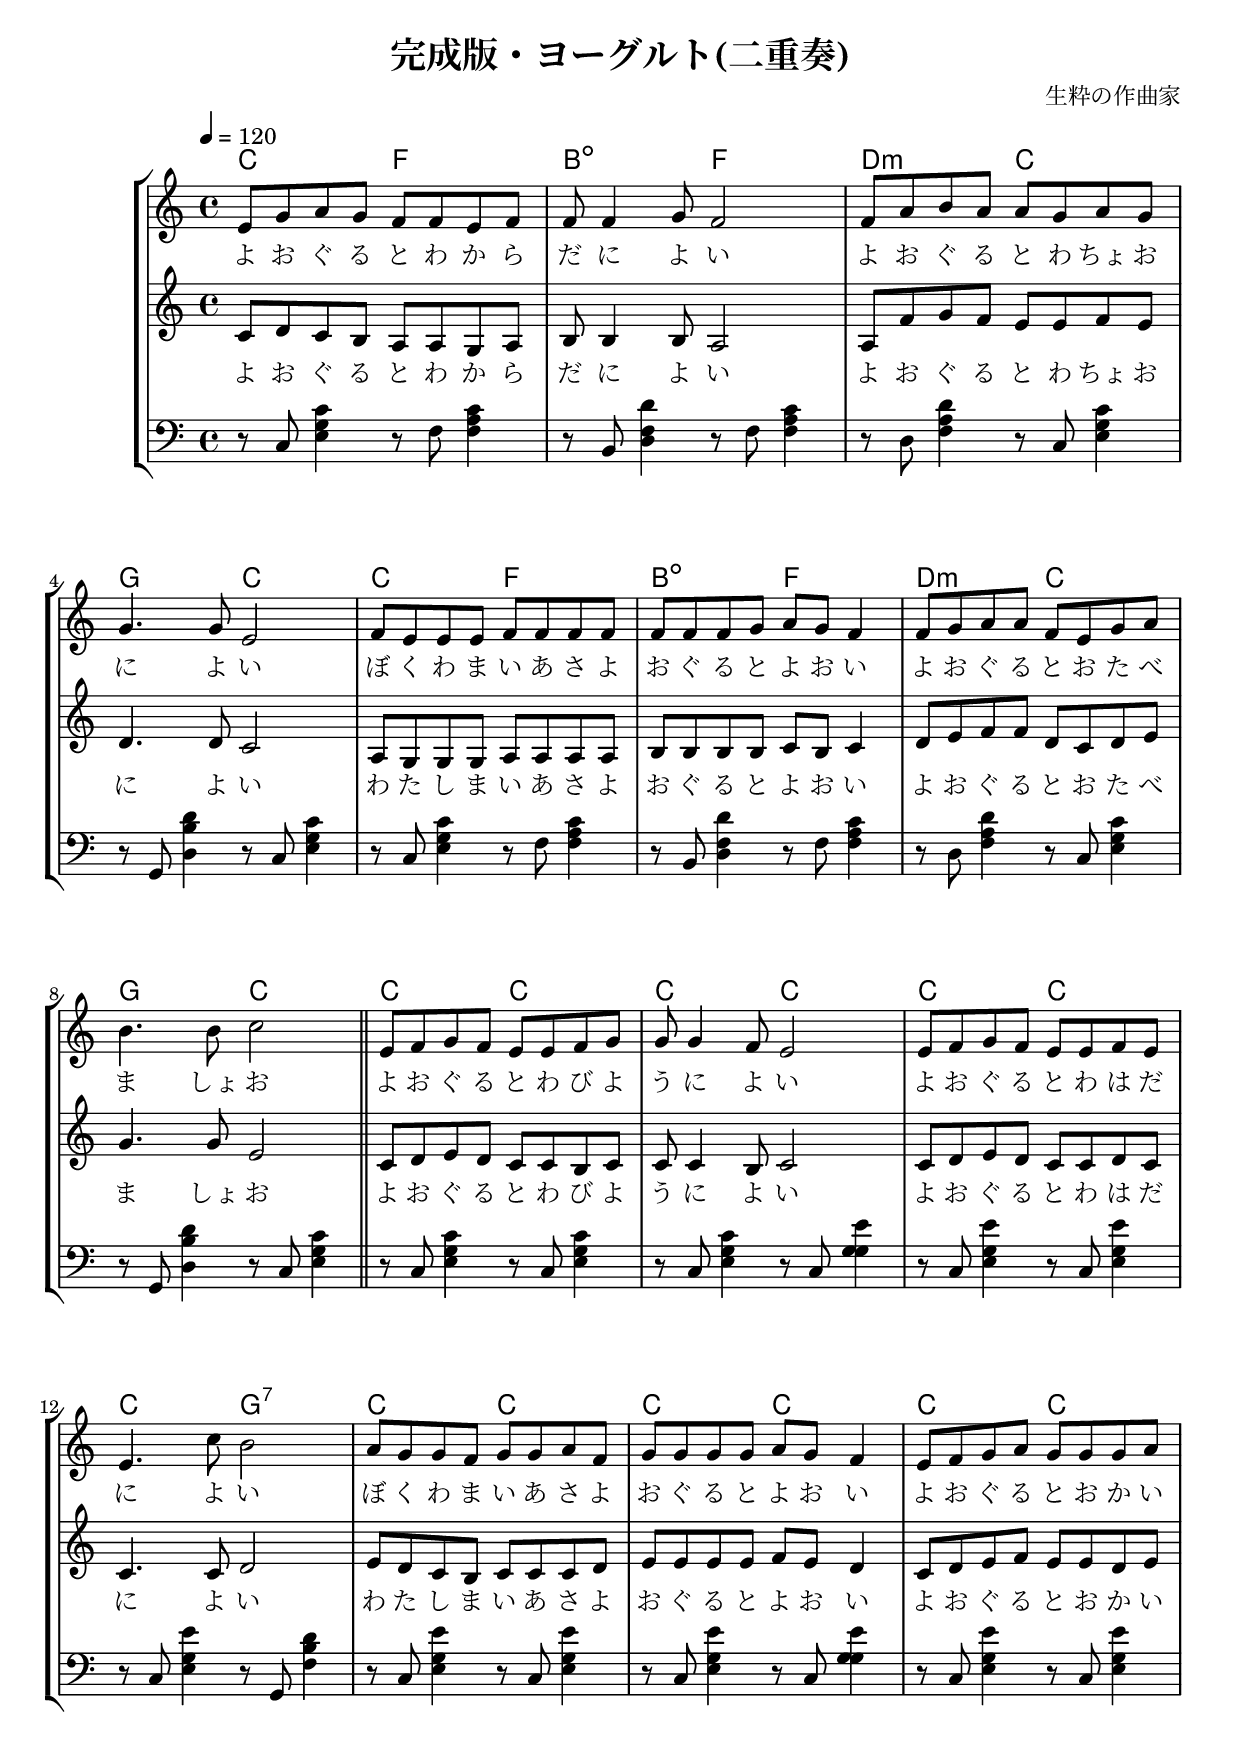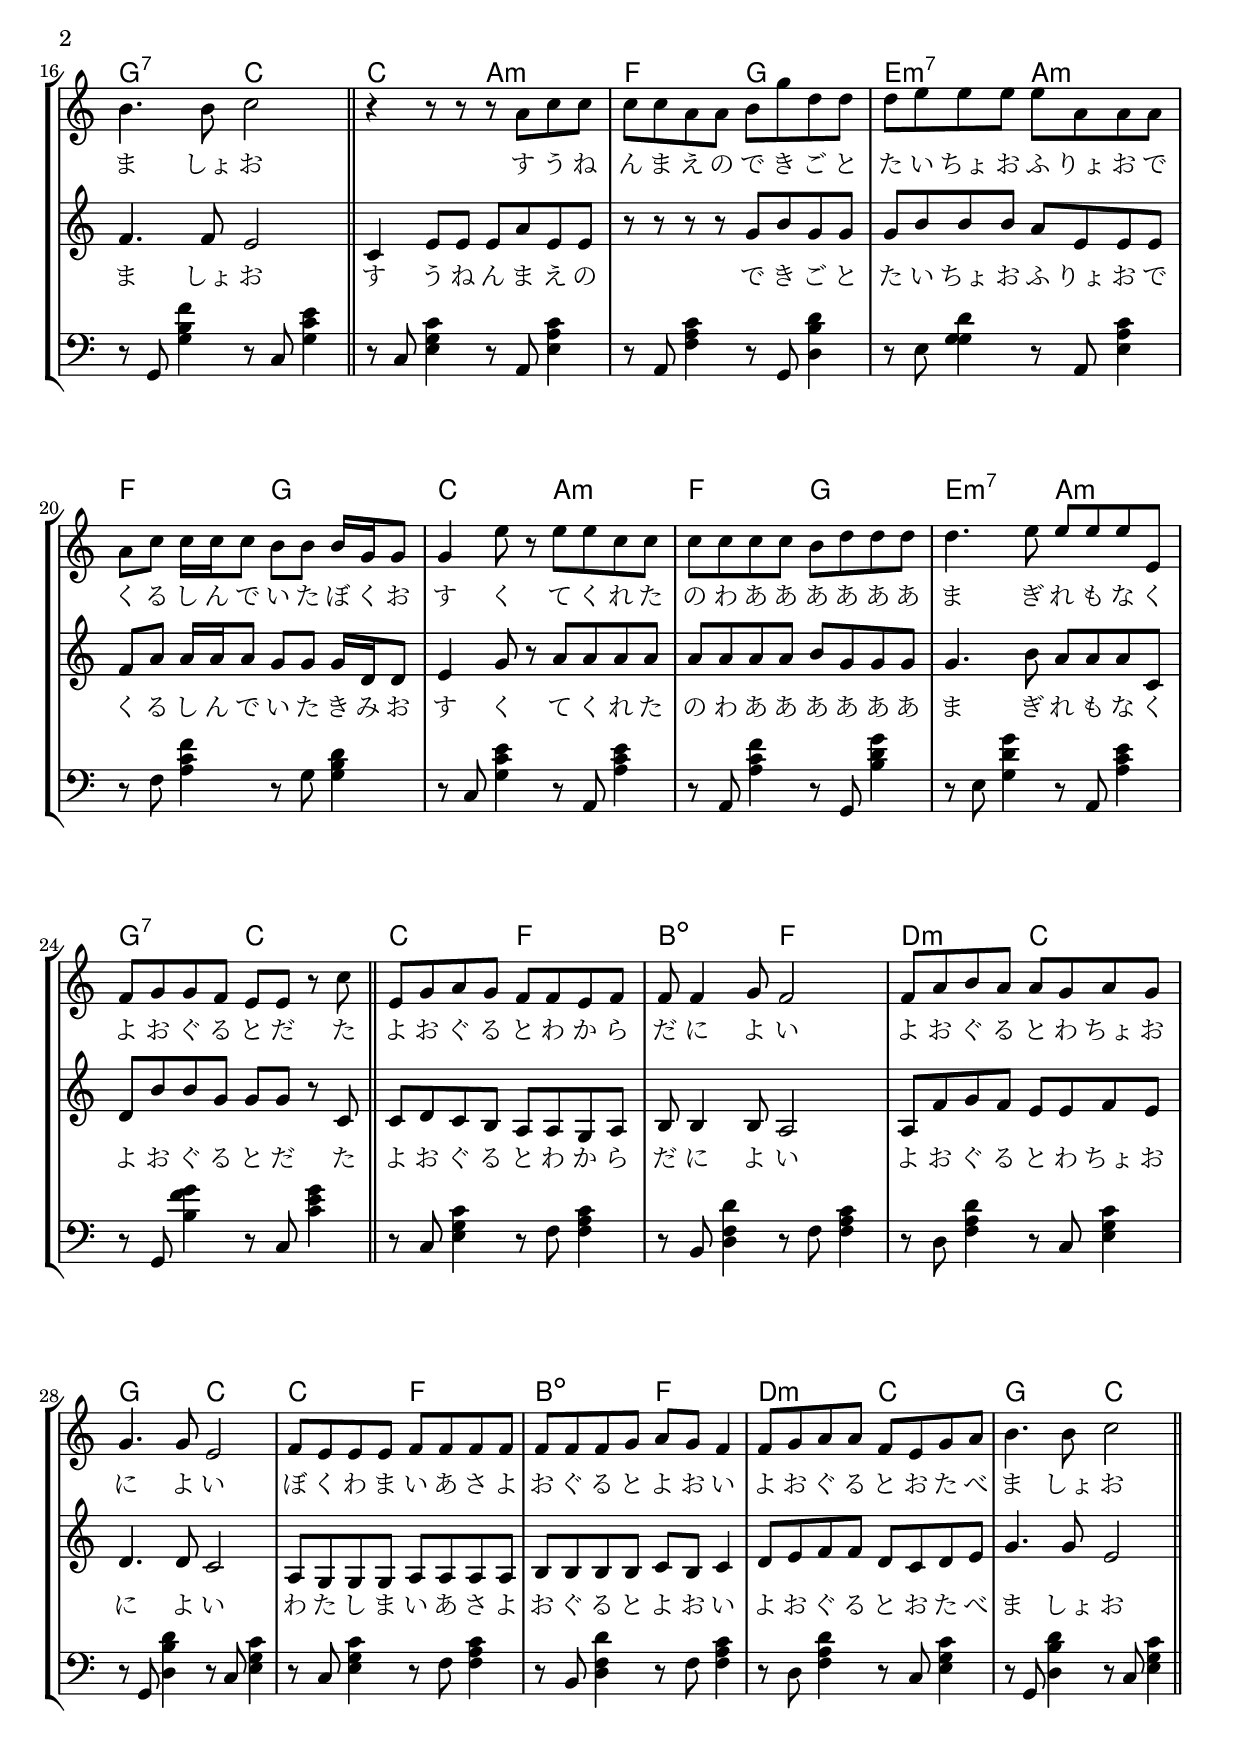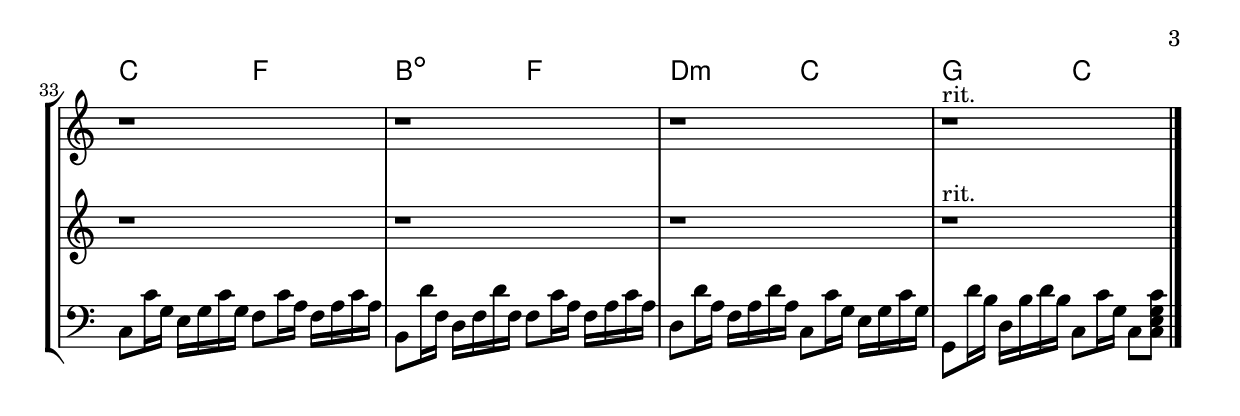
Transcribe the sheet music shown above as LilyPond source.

\version "2.12.1"

\header {
	title = \markup {完成版・ヨーグルト(二重奏)}
	composer = \markup \center-column {生粋の作曲家}
}

harmony = \chordmode {
	c2 f b:dim f d:m c g c c f b:dim f d:m c g c 

	c c c c c c c g:7 c c c c c c g:7 c 

	c a:m f g e:min7 a:m f g c a:m f g e:min7 a:m g:7 c 

	c f b:dim f d:m c g c c f b:dim f d:m c g c 

	c f b:dim f d:m c g c 
}

melody = {
	\set Staff.midiInstrument = #"mmi0.38"
		\key c \major
	\tempo 4 = 120
e'8  g'8  a'8  g'8  f'8  f'8  e'8  f'8 
	f'8  f'4  g'8  f'2 
	f'8  a'8  b'8  a'8  a'8  g'8  a'8  g'8 
	g'4.  g'8  e'2 
	f'8  e'8  e'8  e'8  f'8  f'8  f'8  f'8 
	f'8  f'8  f'8  g'8  a'8  g'8  f'4 
	f'8  g'8  a'8  a'8  f'8  e'8  g'8  a'8 
	b'4.  b'8  c''2
	\set Staff.midiInstrument = #"mmi0.38"
	e'8  f'8  g'8  f'8  e'8  e'8  f'8  g'8 
	g'8  g'4  f'8  e'2 
	e'8  f'8  g'8  f'8  e'8  e'8  f'8  e'8 
	e'4.  c''8  b'2 
	a'8  g'8  g'8  f'8  g'8  g'8  a'8  f'8 
	g'8  g'8  g'8  g'8  a'8  g'8  f'4 
	e'8  f'8  g'8  a'8  g'8  g'8  g'8  a'8 
	b'4.  b'8  c''2
	\set Staff.midiInstrument = #"mmi0.38"
	r4  r8  r8  r8  a'8  c''8  c''8 
	c''8  c''8  a'8  a'8  b'8  g''8  d''8  d''8 
	d''8  e''8  e''8  e''8  e''8  a'8  a'8  a'8 
	a'8  c''8  c''16  c''16  c''8  b'8  b'8  b'16  g'16  g'8 
	g'4  e''8  r8  e''8  e''8  c''8  c''8 
	c''8  c''8  c''8  c''8  b'8  d''8  d''8  d''8 
	d''4.  e''8  e''8  e''8  e''8  e'8 
	f'8  g'8  g'8  f'8  e'8  e'8  r8  c''8
	\set Staff.midiInstrument = #"mmi0.38"
	e'8  g'8  a'8  g'8  f'8  f'8  e'8  f'8 
	f'8  f'4  g'8  f'2 
	f'8  a'8  b'8  a'8  a'8  g'8  a'8  g'8 
	g'4.  g'8  e'2 
	f'8  e'8  e'8  e'8  f'8  f'8  f'8  f'8 
	f'8  f'8  f'8  g'8  a'8  g'8  f'4 
	f'8  g'8  a'8  a'8  f'8  e'8  g'8  a'8 
	b'4.  b'8  c''2
	r1 | r1 | r1 | r1^"rit." \bar "|."
}

words = \lyricmode {
	よ  お  ぐ  る  と  わ  か  ら  だ  に  よ  い  よ  お  ぐ  る  と  わ  ちょ  お  に  よ  い  ぼ  く  わ  ま  い  あ  さ  よ  お  ぐ  る  と  よ  お  い  よ  お  ぐ  る  と  お  た  べ  ま  しょ  お  
	よ  お  ぐ  る  と  わ  び  よ  う  に  よ  い  よ  お  ぐ  る  と  わ  は  だ  に  よ  い  ぼ  く  わ  ま  い  あ  さ  よ  お  ぐ  る  と  よ  お  い  よ  お  ぐ  る  と  お  か  い  ま  しょ  お  
	す  う  ね  ん  ま  え  の  で  き  ご  と  た  い  ちょ  お  ふ  りょ  お  で  く  る  し  ん  で  い  た  ぼ  く  お  す  く  て  く  れ  た  の  わ  あ  あ  あ  あ  あ  あ  ま  ぎ  れ  も  な  く  よ  お  ぐ  る  と  だ  た  
	よ  お  ぐ  る  と  わ  か  ら  だ  に  よ  い  よ  お  ぐ  る  と  わ  ちょ  お  に  よ  い  ぼ  く  わ  ま  い  あ  さ  よ  お  ぐ  る  と  よ  お  い  よ  お  ぐ  る  と  お  た  べ  ま  しょ  お  
	
}

secondmelody = {
	\set Staff.midiInstrument = #"fss0.42"
		\key c \major
	\tempo 4 = 120
c'8  d'8  c'8  b8  a8  a8  g8  a8 
	b8  b4  b8  a2 
	a8  f'8  g'8  f'8  e'8  e'8  f'8  e'8 
	d'4.  d'8  c'2 
	a8  g8  g8  g8  a8  a8  a8  a8 
	b8  b8  b8  b8  c'8  b8  c'4 
	d'8  e'8  f'8  f'8  d'8  c'8  d'8  e'8 
	g'4.  g'8  e'2
	\set Staff.midiInstrument = #"fss0.42"
	c'8  d'8  e'8  d'8  c'8  c'8  b8  c'8 
	c'8  c'4  b8  c'2 
	c'8  d'8  e'8  d'8  c'8  c'8  d'8  c'8 
	c'4.  c'8  d'2 
	e'8  d'8  c'8  b8  c'8  c'8  c'8  d'8 
	e'8  e'8  e'8  e'8  f'8  e'8  d'4 
	c'8  d'8  e'8  f'8  e'8  e'8  d'8  e'8 
	f'4.  f'8  e'2
	\set Staff.midiInstrument = #"fss0.42"
	c'4  e'8  e'8  e'8  a'8  e'8  e'8 
	r8  r8  r8  r8  g'8  b'8  g'8  g'8 
	g'8  b'8  b'8  b'8  a'8  e'8  e'8  e'8 
	f'8  a'8  a'16  a'16  a'8  g'8  g'8  g'16  d'16  d'8 
	e'4  g'8  r8  a'8  a'8  a'8  a'8 
	a'8  a'8  a'8  a'8  b'8  g'8  g'8  g'8 
	g'4.  b'8  a'8  a'8  a'8  c'8 
	d'8  b'8  b'8  g'8  g'8  g'8  r8  c'8
	\set Staff.midiInstrument = #"fss0.42"
	c'8  d'8  c'8  b8  a8  a8  g8  a8 
	b8  b4  b8  a2 
	a8  f'8  g'8  f'8  e'8  e'8  f'8  e'8 
	d'4.  d'8  c'2 
	a8  g8  g8  g8  a8  a8  a8  a8 
	b8  b8  b8  b8  c'8  b8  c'4 
	d'8  e'8  f'8  f'8  d'8  c'8  d'8  e'8 
	g'4.  g'8  e'2
	r1 | r1 | r1 | r1^"rit." \bar "|."
}

secondwords = \lyricmode {
	よ  お  ぐ  る  と  わ  か  ら  だ  に  よ  い  よ  お  ぐ  る  と  わ  ちょ  お  に  よ  い  わ  た  し  ま  い  あ  さ  よ  お  ぐ  る  と  よ  お  い  よ  お  ぐ  る  と  お  た  べ  ま  しょ  お  
	よ  お  ぐ  る  と  わ  び  よ  う  に  よ  い  よ  お  ぐ  る  と  わ  は  だ  に  よ  い  わ  た  し  ま  い  あ  さ  よ  お  ぐ  る  と  よ  お  い  よ  お  ぐ  る  と  お  か  い  ま  しょ  お  
	す  う  ね  ん  ま  え  の  で  き  ご  と  た  い  ちょ  お  ふ  りょ  お  で  く  る  し  ん  で  い  た  き  み  お  す  く  て  く  れ  た  の  わ  あ  あ  あ  あ  あ  あ  ま  ぎ  れ  も  な  く  よ  お  ぐ  る  と  だ  た  
	よ  お  ぐ  る  と  わ  か  ら  だ  に  よ  い  よ  お  ぐ  る  と  わ  ちょ  お  に  よ  い  わ  た  し  ま  い  あ  さ  よ  お  ぐ  る  と  よ  お  い  よ  お  ぐ  る  と  お  た  べ  ま  しょ  お  
	
}

tempochange = {
	\tempo 4 = 120
	r1 | r1 | r1 | r1 | r1 | r1 | r1 | r1 \bar "||"
	\tempo 4 = 120
	r1 | r1 | r1 | r1 | r1 | r1 | r1 | r1 \bar "||"
	\tempo 4 = 120
	r1 | r1 | r1 | r1 | r1 | r1 | r1 | r1 \bar "||"
	\tempo 4 = 120
	r1 | r1 | r1 | r1 | r1 | r1 | r1 | r1 \bar "||"
	\tempo 4 = 120
	r1 | r1 | r1 | \tempo 4 = 90 r2 \tempo 4 = 80 r2 \bar "|."
}

mainacc = {
	\clef bass
	\set Staff.midiInstrument = #"Acoustic grand"
	\key c \major
	\tempo 4 = 120
	r8 c <e g c'>4
	r8 f <f a c'>4
	r8 b, <d f d'>4
	r8 f <f a c'>4
	r8 d <f a d'>4
	r8 c <e g c'>4
	r8 g, <d b d'>4
	r8 c <e g c'>4
	r8 c <e g c'>4
	r8 f <f a c'>4
	r8 b, <d f d'>4
	r8 f <f a c'>4
	r8 d <f a d'>4
	r8 c <e g c'>4
	r8 g, <d b d'>4
	r8 c <e g c'>4
	\bar "||"

	\set Staff.midiInstrument = #"Acoustic grand"
	r8 c <e g c'>4
	r8 c <e g c'>4
	r8 c <e g c'>4
	r8 c <g g e'>4
	r8 c <e g e'>4
	r8 c <e g e'>4
	r8 c <e g e'>4
	r8 g, <f b d'>4
	r8 c <e g e'>4
	r8 c <e g e'>4
	r8 c <e g e'>4
	r8 c <g g e'>4
	r8 c <e g e'>4
	r8 c <e g e'>4
	r8 g, <g b f'>4
	r8 c <g c' e'>4
	\bar "||"

	\set Staff.midiInstrument = #"Acoustic grand"
	r8 c <e g c'>4
	r8 a, <e a c'>4
	r8 a, <f a c'>4
	r8 g, <d b d'>4
	r8 e <g g d'>4
	r8 a, <e a c'>4
	r8 f <a c' f'>4
	r8 g <g b d'>4
	r8 c <g c' e'>4
	r8 a, <a c' e'>4
	r8 a, <a c' f'>4
	r8 g, <b d' g'>4
	r8 e <g d' g'>4
	r8 a, <a c' e'>4
	r8 g, <b f' g'>4
	r8 c <c' e' g'>4
	\bar "||"

	\set Staff.midiInstrument = #"Acoustic grand"
	r8 c <e g c'>4
	r8 f <f a c'>4
	r8 b, <d f d'>4
	r8 f <f a c'>4
	r8 d <f a d'>4
	r8 c <e g c'>4
	r8 g, <d b d'>4
	r8 c <e g c'>4
	r8 c <e g c'>4
	r8 f <f a c'>4
	r8 b, <d f d'>4
	r8 f <f a c'>4
	r8 d <f a d'>4
	r8 c <e g c'>4
	r8 g, <d b d'>4
	r8 c <e g c'>4
	\bar "||"

	\set Staff.midiInstrument = #"Acoustic grand"
	c8 c'16 g16   e16 g16 c'16 g16
	f8 c'16 a16   f16 a16 c'16 a16
	b,8 d'16 f16   d16 f16 d'16 f16
	f8 c'16 a16   f16 a16 c'16 a16
	d8 d'16 a16   f16 a16 d'16 a16
	c8 c'16 g16   e16 g16 c'16 g16
	g,8 d'16 b16   d16 b16 d'16 b16
	c8 c'16 g16 c8 <c e g c'>8
	\bar "|."
}

subacc = {
	\clef bass
	\set Staff.midiInstrument = #"Electric Grand"
	\key c \major
	\tempo 4 = 120
	<c e g c'>2
	<f f a c'>2
	<b, d f d'>2
	<f f a c'>2
	<d f a d'>2
	<c e g c'>2
	<g, d b d'>2
	<c e g c'>2
	<c e g c'>2
	<f f a c'>2
	<b, d f d'>2
	<f f a c'>2
	<d f a d'>2
	<c e g c'>2
	<g, d b d'>2
	<c e g c'>2
	\bar "||"

	\set Staff.midiInstrument = #"Electric Grand"
	<c e g c'>2
	<c e g c'>2
	<c e g c'>2
	<c g g e'>2
	<c e g e'>2
	<c e g e'>2
	<c e g e'>2
	<g, f b d'>2
	<c e g e'>2
	<c e g e'>2
	<c e g e'>2
	<c g g e'>2
	<c e g e'>2
	<c e g e'>2
	<g, g b f'>2
	<c g c' e'>2
	\bar "||"

	\set Staff.midiInstrument = #"Electric Grand"
	<c e g c'>2
	<a, e a c'>2
	<a, f a c'>2
	<g, d b d'>2
	<e g g d'>2
	<a, e a c'>2
	<f a c' f'>2
	<g g b d'>2
	<c g c' e'>2
	<a, a c' e'>2
	<a, a c' f'>2
	<g, b d' g'>2
	<e g d' g'>2
	<a, a c' e'>2
	<g, b f' g'>2
	<c c' e' g'>2
	\bar "||"

	\set Staff.midiInstrument = #"Electric Grand"
	<c e g c'>2
	<f f a c'>2
	<b, d f d'>2
	<f f a c'>2
	<d f a d'>2
	<c e g c'>2
	<g, d b d'>2
	<c e g c'>2
	<c e g c'>2
	<f f a c'>2
	<b, d f d'>2
	<f f a c'>2
	<d f a d'>2
	<c e g c'>2
	<g, d b d'>2
	<c e g c'>2
	\bar "||"

	\set Staff.midiInstrument = #"Electric Grand"
	<c e g c'>2
	<f f a c'>2
	<b, d f d'>2
	<f f a c'>2
	<d f a d'>2
	<c e g c'>2
	<g, d b d'>2
	<c e g c'>2
	\bar "|."
}

percA = {
	\drummode {
	hh8 hh8 hh8 hh8 hh8 hh8 hh8 hh8  |hh8 hh8 hh8 hh8 hh8 hh8 hh8 hh8  |hh8 hh8 hh8 hh8 hh8 hh8 hh8 hh8  |hh8 hh8 hh8 hh8 hh8 hh8 hh8 hh8  |hh8 hh8 hh8 hh8 hh8 hh8 hh8 hh8  |hh8 hh8 hh8 hh8 hh8 hh8 hh8 hh8  |hh8 hh8 hh8 hh8 hh8 hh8 hh8 hh8  |hh8 hh8 hh8 hh8 hh8 hh8 hh4  \bar "||"
	hh8 hh8 hh8 hh8 hh8 hh8 hh8 hh8  |hh8 hh8 hh8 hh8 hh8 hh8 hh8 hh8  |hh8 hh8 hh8 hh8 hh8 hh8 hh8 hh8  |hh8 hh8 hh8 hh8 hh8 hh8 hh8 hh8  |hh8 hh8 hh8 hh8 hh8 hh8 hh8 hh8  |hh8 hh8 hh8 hh8 hh8 hh8 hh8 hh8  |hh8 hh8 hh8 hh8 hh8 hh8 hh8 hh8  |hh8 hh8 hh8 hh8 hh8 hh8 hh4  \bar "||"
	hh8 hh8 hh8 hh8 hh8 hh8 hh8 hh8  |hh8 hh8 hh8 hh8 hh8 hh8 hh8 hh8  |hh8 hh8 hh8 hh8 hh8 hh8 hh8 hh8  |hh8 hh8 hh8 hh8 hh8 hh8 hh8 hh8  |hh8 hh8 hh8 hh8 hh8 hh8 hh8 hh8  |hh8 hh8 hh8 hh8 hh8 hh8 hh8 hh8  |hh8 hh8 hh8 hh8 hh8 hh8 hh8 hh8  |hh8 hh8 hh8 hh8 hh8 hh8 hh4  \bar "||"
	hh8 hh8 hh8 hh8 hh8 hh8 hh8 hh8  |hh8 hh8 hh8 hh8 hh8 hh8 hh8 hh8  |hh8 hh8 hh8 hh8 hh8 hh8 hh8 hh8  |hh8 hh8 hh8 hh8 hh8 hh8 hh8 hh8  |hh8 hh8 hh8 hh8 hh8 hh8 hh8 hh8  |hh8 hh8 hh8 hh8 hh8 hh8 hh8 hh8  |hh8 hh8 hh8 hh8 hh8 hh8 hh8 hh8  |hh8 hh8 hh8 hh8 hh8 hh8 hh4  \bar "||"
	hh8 hh8 hh8 hh8 hh8 hh8 hh8 hh8  |hh8 hh8 hh8 hh8 hh8 hh8 hh8 hh8  |hh8 hh8 hh8 hh8 hh8 hh8 hh8 hh8  |hh8 hh8 hh8 hh8 hh8 hh8 hh4  \bar "|."
	}
}

percB = {
	\drummode {
	bd4. bd8 bd4. bd8  |bd4. bd8 bd4. bd8  |bd4. bd8 bd4. bd8  |bd4. bd8 bd4. bd8  |bd4. bd8 bd4. bd8  |bd4. bd8 bd4. bd8  |bd4. bd8 bd4. bd8  |bd4. bd8 bd2  \bar "||"
	bd4. bd8 bd4. bd8  |bd4. bd8 bd4. bd8  |bd4. bd8 bd4. bd8  |bd4. bd8 bd4. bd8  |bd4. bd8 bd4. bd8  |bd4. bd8 bd4. bd8  |bd4. bd8 bd4. bd8  |bd4. bd8 bd2  \bar "||"
	bd4. bd8 bd4. bd8  |bd4. bd8 bd4. bd8  |bd4. bd8 bd4. bd8  |bd4. bd8 bd4. bd8  |bd4. bd8 bd4. bd8  |bd4. bd8 bd4. bd8  |bd4. bd8 bd4. bd8  |bd4. bd8 bd2  \bar "||"
	bd4. bd8 bd4. bd8  |bd4. bd8 bd4. bd8  |bd4. bd8 bd4. bd8  |bd4. bd8 bd4. bd8  |bd4. bd8 bd4. bd8  |bd4. bd8 bd4. bd8  |bd4. bd8 bd4. bd8  |bd4. bd8 bd2  \bar "||"
	bd4. bd8 bd4. bd8  |bd4. bd8 bd4. bd8  |bd4. bd8 bd4. bd8  |bd4. bd8 bd2  \bar "|."
	}
}

percC = {
	\drummode {
	r8 ss4 ss8 ss4. ss8  |r8 ss4 ss8 ss2  |r8 ss4 ss8 ss4. ss8  |r8 ss4 ss8 ss4. ss8  |r8 ss4 ss8 ss4. ss8  |r8 ss4 ss8 ss2  |r8 ss4 ss8 ss4. ss8  |r8 ss4 ss8 ss2  \bar "||"
	r8 ss4 ss8 ss4. ss8  |r8 ss4 ss8 ss2  |r8 ss4 ss8 ss4. ss8  |r8 ss4 ss8 ss4. ss8  |r8 ss4 ss8 ss4. ss8  |r8 ss4 ss8 ss2  |r8 ss4 ss8 ss4. ss8  |r8 ss4 ss8 ss2  \bar "||"
	r8 ss4 ss8 ss4. ss8  |r8 ss4 ss8 ss2  |r8 ss4 ss8 ss4. ss8  |r8 ss4 ss8 ss4. ss8  |r8 ss4 ss8 ss4. ss8  |r8 ss4 ss8 ss2  |r8 ss4 ss8 ss4. ss8  |r8 ss4 ss8 ss2  \bar "||"
	r8 ss4 ss8 ss4. ss8  |r8 ss4 ss8 ss2  |r8 ss4 ss8 ss4. ss8  |r8 ss4 ss8 ss4. ss8  |r8 ss4 ss8 ss4. ss8  |r8 ss4 ss8 ss2  |r8 ss4 ss8 ss4. ss8  |r8 ss4 ss8 ss2  \bar "||"
	r8 ss4 ss8 ss4. ss8  |r8 ss4 ss8 ss2  |r8 ss4 ss8 ss4. ss8  |r8 ss4 ss8 ss2  \bar "|."
	}
}

percD = {
	\drummode {
	r8 hhp2 r8 hhp4  |r8 hhp2 r8 hhp4  |r8 hhp2 r8 hhp4  |r8 hhp2 r8 hhp4  |r8 hhp2 r8 hhp4  |r8 hhp2 r8 hhp4  |r8 hhp2 r8 hhp4  |r8 hhp2 r8 hhp4  \bar "||"
	r8 hhp2 r8 hhp4  |r8 hhp2 r8 hhp4  |r8 hhp2 r8 hhp4  |r8 hhp2 r8 hhp4  |r8 hhp2 r8 hhp4  |r8 hhp2 r8 hhp4  |r8 hhp2 r8 hhp4  |r8 hhp2 r8 hhp4  \bar "||"
	r8 hhp2 r8 hhp4  |r8 hhp2 r8 hhp4  |r8 hhp2 r8 hhp4  |r8 hhp2 r8 hhp4  |r8 hhp2 r8 hhp4  |r8 hhp2 r8 hhp4  |r8 hhp2 r8 hhp4  |r8 hhp2 r8 hhp4  \bar "||"
	r8 hhp2 r8 hhp4  |r8 hhp2 r8 hhp4  |r8 hhp2 r8 hhp4  |r8 hhp2 r8 hhp4  |r8 hhp2 r8 hhp4  |r8 hhp2 r8 hhp4  |r8 hhp2 r8 hhp4  |r8 hhp2 r8 hhp4  \bar "||"
	r8 hhp2 r8 hhp4  |r8 hhp2 r8 hhp4  |r8 hhp2 r8 hhp4  |r8 hhp2 r8 hhp4  \bar "|."
	}
}

percE = {
	\drummode {
	r1  |r1  |r1  |r2 r8 cymr8 cymr4  |r1  |r1  |r1  |r2 r8 cymr8 cymr4  \bar "||"
	r1  |r1  |r1  |r2 r8 cymr8 cymr4  |r1  |r1  |r1  |r2 r8 cymr8 cymr4  \bar "||"
	r1  |r1  |r1  |r2 r8 cymr8 cymr4  |r1  |r1  |r1  |r2 r8 cymr8 cymr4  \bar "||"
	r1  |r1  |r1  |r2 r8 cymr8 cymr4  |r1  |r1  |r1  |r2 r8 cymr8 cymr4  \bar "||"
	r1  |r1  |r1  |r2 r8 cymr8 cymr4  \bar "|."
	}
}

\score {
	<<
		\new StaffGroup <<
			\new ChordNames {\harmony}
			\new Voice = "melody" {\melody}
			\new Lyrics \lyricsto "melody" \words
			\new Voice = "secondmelody" {\secondmelody}
			\new Lyrics \lyricsto "secondmelody" \secondwords
			\new Staff = "mainacc" {\mainacc}
		>>
	>>
	\layout { }
}
